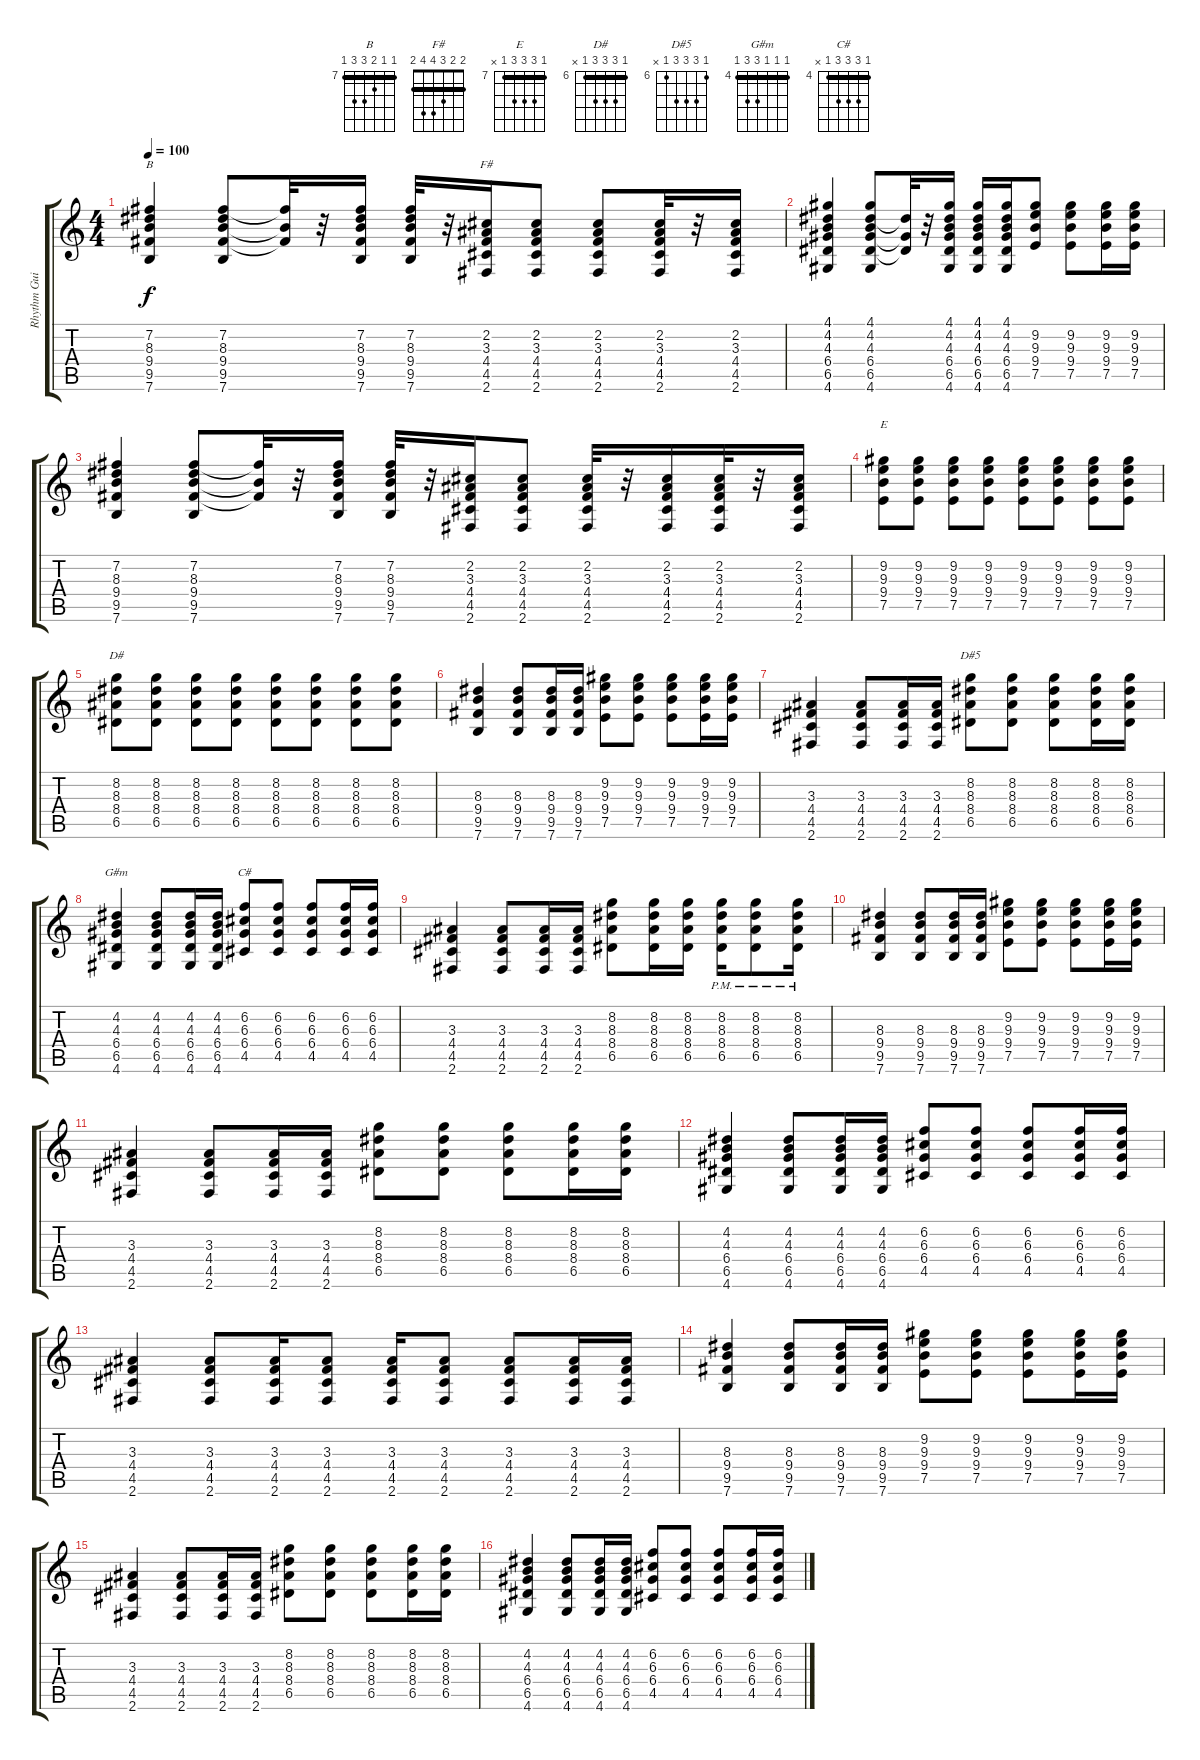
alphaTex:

\track ("Rhythm Guitar (Acoustic)" "Rhythm Gui") {instrument acousticguitarsteel}
\staff {score tabs}
\tuning (E4 B3 G3 D3 A2 E2) {hide}
\chord ("B" 7 7 8 9 9 7) {firstfret 7 barre 7}
\chord ("F#" 2 2 3 4 4 2) {barre 2}
\chord ("E" 7 9 9 9 7 x) {firstfret 7 barre 7}
\chord ("D#" 6 8 8 8 6 x) {firstfret 6 barre 6}
\chord ("D#5" 6 8 8 8 6 x) {firstfret 6}
\chord ("G#m" 4 4 4 6 6 4) {firstfret 4 barre 4}
\chord ("C#" 4 6 6 6 4 x) {firstfret 4 barre 4}
\ts (4 4)
\tempo 100
\clef g2
\ks c
(7.2 8.3 9.4 9.5 7.6).4{ch "B" dy f} (7.2 8.3 9.4 9.5 7.6).8 (7.2{t} 9.4{t} 9.5{t}).32 r.32 (7.2 8.3 9.4 9.5 7.6).16 (7.2 8.3 9.4 9.5 7.6).32 r.32 (2.2 3.3 4.4 4.5 2.6).16{ch "F#"} (2.2 3.3 4.4 4.5 2.6).8 (2.2 3.3 4.4 4.5 2.6).8 (2.2 3.3 4.4 4.5 2.6).32 r.32 (2.2 3.3 4.4 4.5 2.6).16 |
(4.1 4.2 4.3 6.4 6.5 4.6).4 (4.1 4.2 4.3 6.4 6.5 4.6).8 (4.2{t} 6.4{t} 6.5{t}).32 r.32 (4.1 4.2 4.3 6.4 6.5 4.6).16 (4.1 4.2 4.3 6.4 6.5 4.6).16 (4.1 4.2 4.3 6.4 6.5 4.6).16 (9.2 9.3 9.4 7.5).8 (9.2 9.3 9.4 7.5).8 (9.2 9.3 9.4 7.5).16 (9.2 9.3 9.4 7.5).16 |
(7.2 8.3 9.4 9.5 7.6).4 (7.2 8.3 9.4 9.5 7.6).8 (7.2{t} 9.4{t} 9.5{t}).32 r.32 (7.2 8.3 9.4 9.5 7.6).16 (7.2 8.3 9.4 9.5 7.6).32 r.32 (2.2 3.3 4.4 4.5 2.6).16 (2.2 3.3 4.4 4.5 2.6).8 (2.2 3.3 4.4 4.5 2.6).32 r.32 (2.2 3.3 4.4 4.5 2.6).16 (2.2 3.3 4.4 4.5 2.6).32 r.32 (2.2 3.3 4.4 4.5 2.6).16 |
(9.2 9.3 9.4 7.5).8{ch "E"} (9.2 9.3 9.4 7.5).8 (9.2 9.3 9.4 7.5).8 (9.2 9.3 9.4 7.5).8 (9.2 9.3 9.4 7.5).8 (9.2 9.3 9.4 7.5).8 (9.2 9.3 9.4 7.5).8 (9.2 9.3 9.4 7.5).8 |
(8.2 8.3 8.4 6.5).8{ch "D#"} (8.2 8.3 8.4 6.5).8 (8.2 8.3 8.4 6.5).8 (8.2 8.3 8.4 6.5).8 (8.2 8.3 8.4 6.5).8 (8.2 8.3 8.4 6.5).8 (8.2 8.3 8.4 6.5).8 (8.2 8.3 8.4 6.5).8 |
(8.3 9.4 9.5 7.6).4{volume 10 instrument acousticguitarsteel} (8.3 9.4 9.5 7.6).8 (8.3 9.4 9.5 7.6).16 (8.3 9.4 9.5 7.6).16 (9.2 9.3 9.4 7.5).8 (9.2 9.3 9.4 7.5).8 (9.2 9.3 9.4 7.5).8 (9.2 9.3 9.4 7.5).16 (9.2 9.3 9.4 7.5).16 |
(3.3 4.4 4.5 2.6).4 (3.3 4.4 4.5 2.6).8 (3.3 4.4 4.5 2.6).16 (3.3 4.4 4.5 2.6).16 (8.2 8.3 8.4 6.5).8{ch "D#5"} (8.2 8.3 8.4 6.5).8 (8.2 8.3 8.4 6.5).8 (8.2 8.3 8.4 6.5).16 (8.2 8.3 8.4 6.5).16 |
(4.2 4.3 6.4 6.5 4.6).4{ch "G#m"} (4.2 4.3 6.4 6.5 4.6).8 (4.2 4.3 6.4 6.5 4.6).16 (4.2 4.3 6.4 6.5 4.6).16 (6.2 6.3 6.4 4.5).8{ch "C#"} (6.2 6.3 6.4 4.5).8 (6.2 6.3 6.4 4.5).8 (6.2 6.3 6.4 4.5).16 (6.2 6.3 6.4 4.5).16 |
(3.3 4.4 4.5 2.6).4 (3.3 4.4 4.5 2.6).8 (3.3 4.4 4.5 2.6).16 (3.3 4.4 4.5 2.6).16 (8.2 8.3 8.4 6.5).8 (8.2 8.3 8.4 6.5).16 (8.2 8.3 8.4 6.5).16 (8.2 8.3{pm} 8.4 6.5).16{volume 10 instrument overdrivenguitar} (8.2{pm} 8.3 8.4 6.5).8 (8.2{pm} 8.3 8.4 6.5).16 |
(8.3 9.4 9.5 7.6).4{volume 8 instrument distortionguitar} (8.3 9.4 9.5 7.6).8 (8.3 9.4 9.5 7.6).16 (8.3 9.4 9.5 7.6).16 (9.2 9.3 9.4 7.5).8 (9.2 9.3 9.4 7.5).8 (9.2 9.3 9.4 7.5).8 (9.2 9.3 9.4 7.5).16 (9.2 9.3 9.4 7.5).16 |
(3.3 4.4 4.5 2.6).4 (3.3 4.4 4.5 2.6).8 (3.3 4.4 4.5 2.6).16 (3.3 4.4 4.5 2.6).16 (8.2 8.3 8.4 6.5).8 (8.2 8.3 8.4 6.5).8 (8.2 8.3 8.4 6.5).8 (8.2 8.3 8.4 6.5).16 (8.2 8.3 8.4 6.5).16 |
(4.2 4.3 6.4 6.5 4.6).4 (4.2 4.3 6.4 6.5 4.6).8 (4.2 4.3 6.4 6.5 4.6).16 (4.2 4.3 6.4 6.5 4.6).16 (6.2 6.3 6.4 4.5).8 (6.2 6.3 6.4 4.5).8 (6.2 6.3 6.4 4.5).8 (6.2 6.3 6.4 4.5).16 (6.2 6.3 6.4 4.5).16 |
(3.3 4.4 4.5 2.6).4 (3.3 4.4 4.5 2.6).8 (3.3 4.4 4.5 2.6).16 (3.3 4.4 4.5 2.6).8 (3.3 4.4 4.5 2.6).16 (3.3 4.4 4.5 2.6).8 (3.3 4.4 4.5 2.6).8 (3.3 4.4 4.5 2.6).16 (3.3 4.4 4.5 2.6).16 |
(8.3 9.4 9.5 7.6).4 (8.3 9.4 9.5 7.6).8 (8.3 9.4 9.5 7.6).16 (8.3 9.4 9.5 7.6).16 (9.2 9.3 9.4 7.5).8 (9.2 9.3 9.4 7.5).8 (9.2 9.3 9.4 7.5).8 (9.2 9.3 9.4 7.5).16 (9.2 9.3 9.4 7.5).16 |
(3.3 4.4 4.5 2.6).4 (3.3 4.4 4.5 2.6).8 (3.3 4.4 4.5 2.6).16 (3.3 4.4 4.5 2.6).16 (8.2 8.3 8.4 6.5).8 (8.2 8.3 8.4 6.5).8 (8.2 8.3 8.4 6.5).8 (8.2 8.3 8.4 6.5).16 (8.2 8.3 8.4 6.5).16 |
(4.2 4.3 6.4 6.5 4.6).4 (4.2 4.3 6.4 6.5 4.6).8 (4.2 4.3 6.4 6.5 4.6).16 (4.2 4.3 6.4 6.5 4.6).16 (6.2 6.3 6.4 4.5).8 (6.2 6.3 6.4 4.5).8 (6.2 6.3 6.4 4.5).8 (6.2 6.3 6.4 4.5).16 (6.2 6.3 6.4 4.5).16
